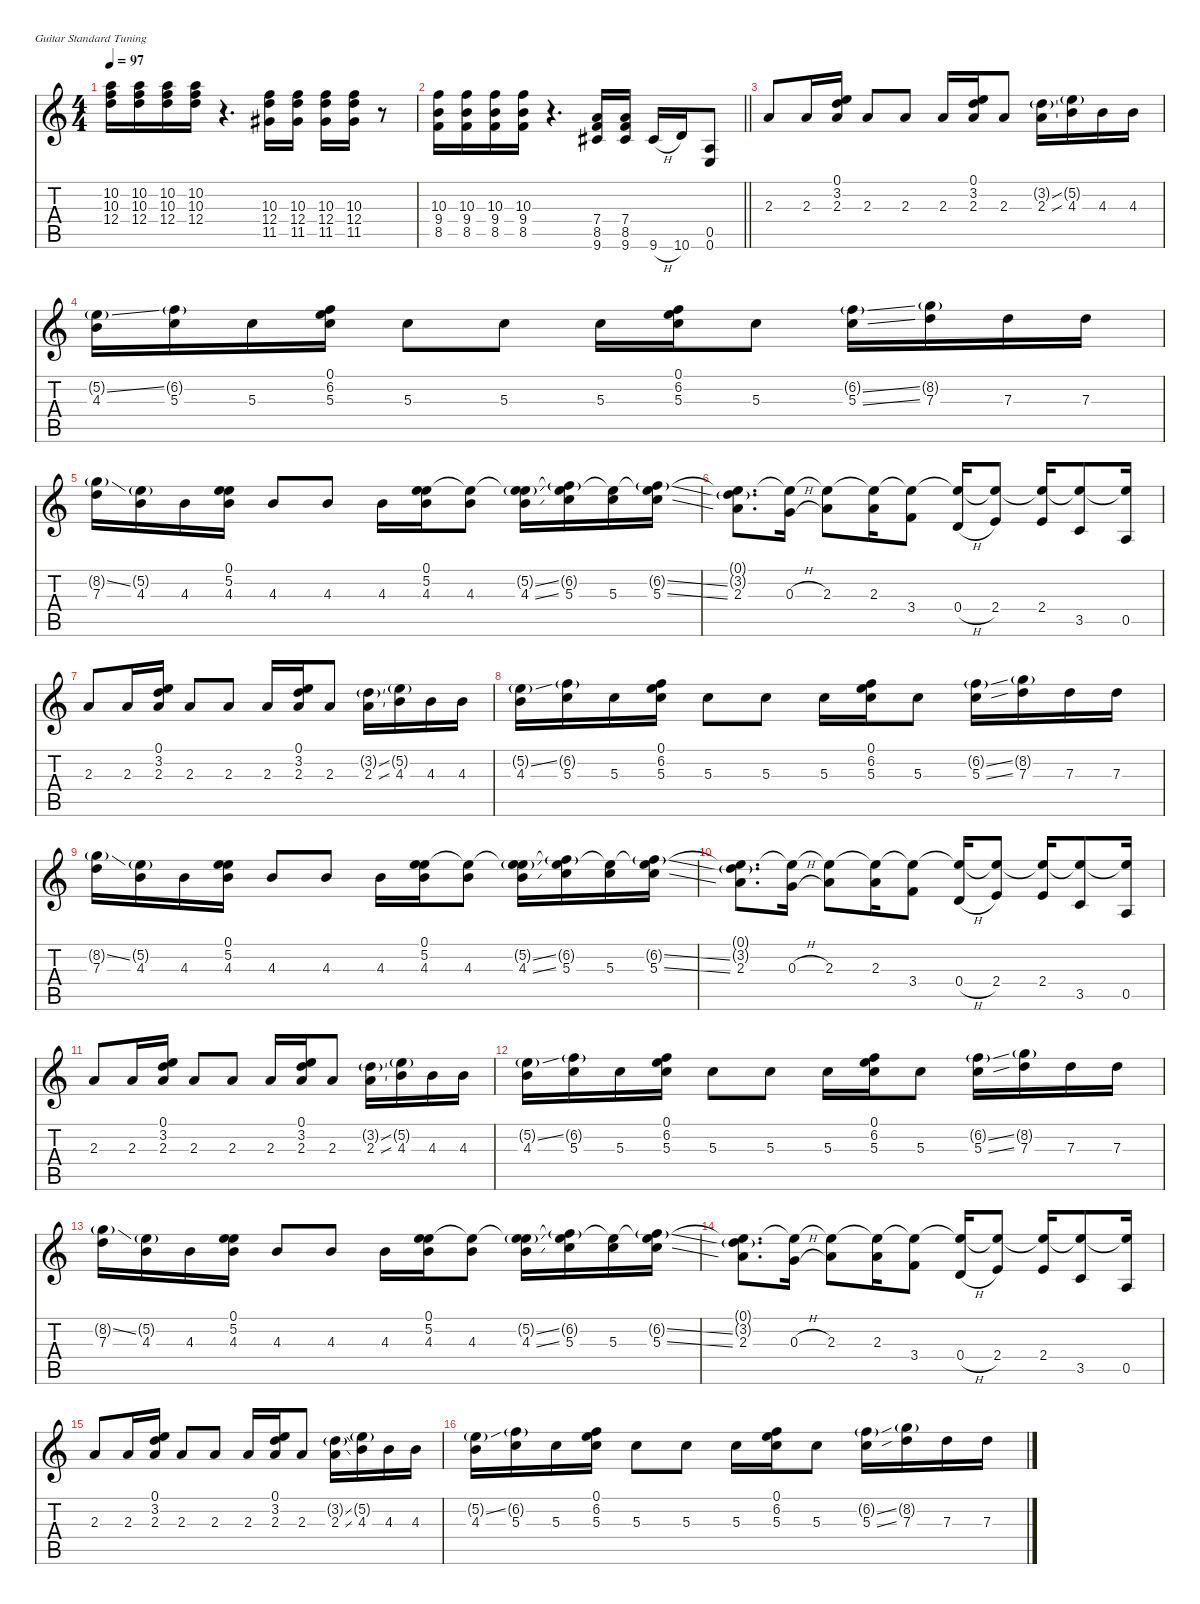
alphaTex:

\defaultSystemsLayout 4
\hideDynamics
\bracketExtendMode nobrackets
\singleTrackTrackNamePolicy hidden
\multiTrackTrackNamePolicy hidden
\firstSystemTrackNameMode fullname
\firstSystemTrackNameOrientation horizontal
\otherSystemsTrackNameOrientation horizontal
\track ("Rhythm Guitar 1 [Mikael Akerfeldt + Pete" "dist.guit.") {defaultSystemsLayout 4 mute instrument distortionguitar}
\staff {score tabs}
\tuning (E4 B3 G3 D3 A2 E2)
\ts (4 4)
\tempo 97
\clef g2
\ks c
(10.2 10.3 12.4).16{dy f beam Down} (10.2 10.3 12.4).16{beam Down} (10.2 10.3 12.4).16{beam Down} (10.2 10.3 12.4).16{beam Down} r.4{d beam Down} (10.3 12.4 11.5{acc #}).16{beam Down} (10.3 12.4 11.5{acc #}).16{beam Down} (10.3 12.4 11.5{acc #}).16{beam Down} (10.3 12.4 11.5{acc #}).16{beam Down} r.8{beam Down} |
\barLineRight lightlight
(10.3 9.4 8.5).16{beam Down} (10.3 9.4 8.5).16{beam Down} (10.3 9.4 8.5).16{beam Down} (10.3 9.4 8.5).16{beam Down} r.4{d beam Down} (7.4 8.5 9.6{acc #}).16{beam Up} (7.4 8.5 9.6{acc #}).16{beam Up} 9.6{h acc #}.16{beam Up} 10.6.16{beam Up} (0.5 0.6).8{beam Up} |
2.3.8{dy mf instrument acousticguitarsteel beam Up} 2.3.16{beam Up} (0.1 3.2 2.3).16{beam Up} 2.3.8{beam Up} 2.3.8{beam Up} 2.3.16{beam Up} (0.1 3.2 2.3).16{beam Up} 2.3.8{beam Up} (3.2{ss g} 2.3{ss}).16{beam Down} (5.2{g} 4.3).16{beam Down} 4.3.16{beam Down} 4.3.16{beam Down} |
(5.2{ss g} 4.3).16{beam Down} (6.2{g} 5.3).16{beam Down} 5.3.16{beam Down} (0.1 6.2 5.3).16{beam Down} 5.3.8{beam Down} 5.3.8{beam Down} 5.3.16{beam Down} (0.1 6.2 5.3).16{beam Down} 5.3.8{beam Down} (6.2{ss g} 5.3{ss}).16{beam Down} (8.2{g} 7.3).16{beam Down} 7.3.16{beam Down} 7.3.16{beam Down} |
(8.2{ss g} 7.3).16{beam Down} (5.2{g} 4.3).16{beam Down} 4.3.16{beam Down} (0.1 5.2 4.3).16{beam Down} 4.3.8{beam Up} 4.3.8{beam Up} 4.3.16{beam Down} (0.1 5.2 4.3).16{beam Down} (0.1{t} 4.3).8{beam Down} (0.1{t} 5.2{ss g} 4.3{ss}).16{beam Down} (0.1{t} 6.2{g} 5.3).16{beam Down} (0.1{t} 5.3).16{beam Down} (0.1{t} 6.2{ss g} 5.3{ss}).16{beam Down} |
(0.1{t} 3.2{g} 2.3).8{d beam Down} (0.1{t} 0.3{h}).16{beam Down} (0.1{t} 2.3).8{beam Down} (0.1{t} 2.3).16{beam Down} (0.1{t} 3.4).8{beam Down} (0.1{t} 0.4{h}).16{beam Up} (0.1{t} 2.4).8{beam Up} (0.1{t} 2.4).16{beam Up} (0.1{t} 3.5).8{beam Up} (0.1{t} 0.5).16{beam Up} |
2.3.8{beam Up} 2.3.16{beam Up} (0.1 3.2 2.3).16{beam Up} 2.3.8{beam Up} 2.3.8{beam Up} 2.3.16{beam Up} (0.1 3.2 2.3).16{beam Up} 2.3.8{beam Up} (3.2{ss g} 2.3{ss}).16{beam Down} (5.2{g} 4.3).16{beam Down} 4.3.16{beam Down} 4.3.16{beam Down} |
(5.2{ss g} 4.3).16{beam Down} (6.2{g} 5.3).16{beam Down} 5.3.16{beam Down} (0.1 6.2 5.3).16{beam Down} 5.3.8{beam Down} 5.3.8{beam Down} 5.3.16{beam Down} (0.1 6.2 5.3).16{beam Down} 5.3.8{beam Down} (6.2{ss g} 5.3{ss}).16{beam Down} (8.2{g} 7.3).16{beam Down} 7.3.16{beam Down} 7.3.16{beam Down} |
(8.2{ss g} 7.3).16{beam Down} (5.2{g} 4.3).16{beam Down} 4.3.16{beam Down} (0.1 5.2 4.3).16{beam Down} 4.3.8{beam Up} 4.3.8{beam Up} 4.3.16{beam Down} (0.1 5.2 4.3).16{beam Down} (0.1{t} 4.3).8{beam Down} (0.1{t} 5.2{ss g} 4.3{ss}).16{beam Down} (0.1{t} 6.2{g} 5.3).16{beam Down} (0.1{t} 5.3).16{beam Down} (0.1{t} 6.2{ss g} 5.3{ss}).16{beam Down} |
(0.1{t} 3.2{g} 2.3).8{d beam Down} (0.1{t} 0.3{h}).16{beam Down} (0.1{t} 2.3).8{beam Down} (0.1{t} 2.3).16{beam Down} (0.1{t} 3.4).8{beam Down} (0.1{t} 0.4{h}).16{beam Up} (0.1{t} 2.4).8{beam Up} (0.1{t} 2.4).16{beam Up} (0.1{t} 3.5).8{beam Up} (0.1{t} 0.5).16{beam Up} |
2.3.8{beam Up} 2.3.16{beam Up} (0.1 3.2 2.3).16{beam Up} 2.3.8{beam Up} 2.3.8{beam Up} 2.3.16{beam Up} (0.1 3.2 2.3).16{beam Up} 2.3.8{beam Up} (3.2{ss g} 2.3{ss}).16{beam Down} (5.2{g} 4.3).16{beam Down} 4.3.16{beam Down} 4.3.16{beam Down} |
(5.2{ss g} 4.3).16{beam Down} (6.2{g} 5.3).16{beam Down} 5.3.16{beam Down} (0.1 6.2 5.3).16{beam Down} 5.3.8{beam Down} 5.3.8{beam Down} 5.3.16{beam Down} (0.1 6.2 5.3).16{beam Down} 5.3.8{beam Down} (6.2{ss g} 5.3{ss}).16{beam Down} (8.2{g} 7.3).16{beam Down} 7.3.16{beam Down} 7.3.16{beam Down} |
(8.2{ss g} 7.3).16{beam Down} (5.2{g} 4.3).16{beam Down} 4.3.16{beam Down} (0.1 5.2 4.3).16{beam Down} 4.3.8{beam Up} 4.3.8{beam Up} 4.3.16{beam Down} (0.1 5.2 4.3).16{beam Down} (0.1{t} 4.3).8{beam Down} (0.1{t} 5.2{ss g} 4.3{ss}).16{beam Down} (0.1{t} 6.2{g} 5.3).16{beam Down} (0.1{t} 5.3).16{beam Down} (0.1{t} 6.2{ss g} 5.3{ss}).16{beam Down} |
(0.1{t} 3.2{g} 2.3).8{d beam Down} (0.1{t} 0.3{h}).16{beam Down} (0.1{t} 2.3).8{beam Down} (0.1{t} 2.3).16{beam Down} (0.1{t} 3.4).8{beam Down} (0.1{t} 0.4{h}).16{beam Up} (0.1{t} 2.4).8{beam Up} (0.1{t} 2.4).16{beam Up} (0.1{t} 3.5).8{beam Up} (0.1{t} 0.5).16{beam Up} |
2.3.8{beam Up} 2.3.16{beam Up} (0.1 3.2 2.3).16{beam Up} 2.3.8{beam Up} 2.3.8{beam Up} 2.3.16{beam Up} (0.1 3.2 2.3).16{beam Up} 2.3.8{beam Up} (3.2{ss g} 2.3{ss}).16{beam Down} (5.2{g} 4.3).16{beam Down} 4.3.16{beam Down} 4.3.16{beam Down} |
(5.2{ss g} 4.3).16{beam Down} (6.2{g} 5.3).16{beam Down} 5.3.16{beam Down} (0.1 6.2 5.3).16{beam Down} 5.3.8{beam Down} 5.3.8{beam Down} 5.3.16{beam Down} (0.1 6.2 5.3).16{beam Down} 5.3.8{beam Down} (6.2{ss g} 5.3{ss}).16{beam Down} (8.2{g} 7.3).16{beam Down} 7.3.16{beam Down} 7.3.16{beam Down}
